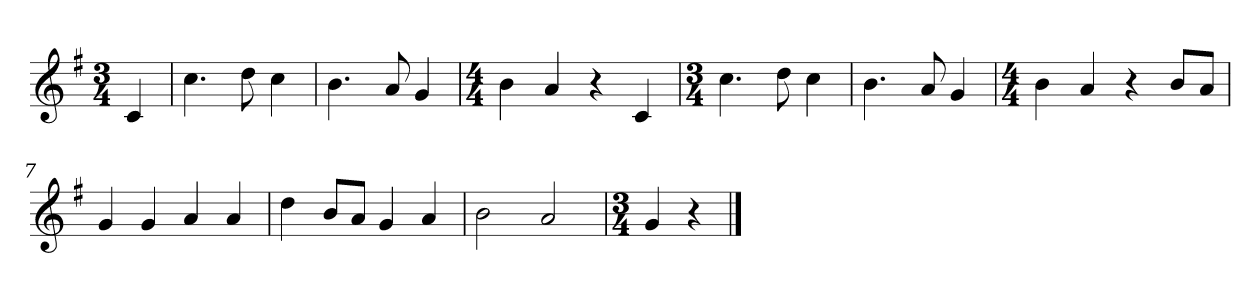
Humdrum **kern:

**kern
*part1
*staff1
*k[f#]
*M3/4
*MM120
=
4c
=1
4.cc
8dd
4cc
=2
4.b
8a
4g
=3
*M4/4
4b
4a
4r
4c
=4
*M3/4
4.cc
8dd
4cc
=5
4.b
8a
4g
=6
*M4/4
4b
4a
4r
8bL
8aJ
=7
4g
4g
4a
4a
=8
4dd
8bL
8aJ
4g
4a
=9
2b
2a
=10
*M3/4
4g
4r
==
*-
